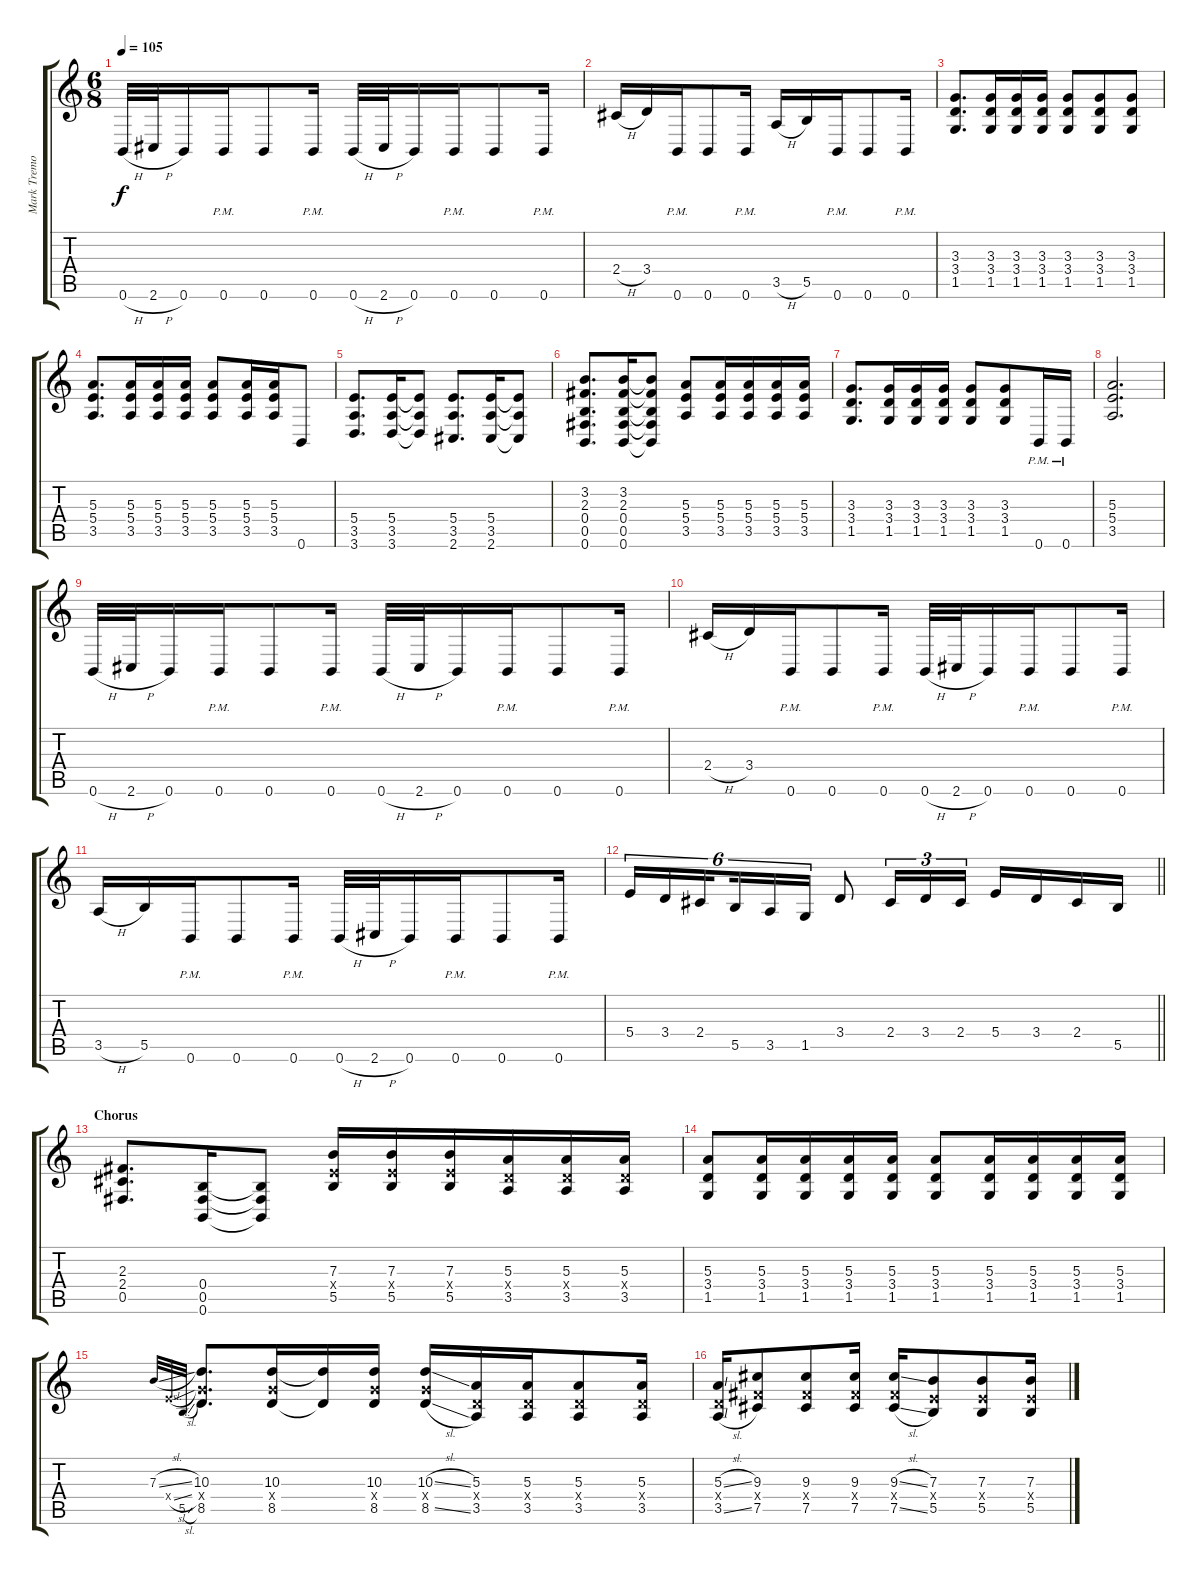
\track ("Mark Tremonti" "Mark Tremo") {instrument distortionguitar}
\staff {score tabs}
\tuning (Db4 Ab3 E3 B2 Gb2 B1) {hide}
\ts (6 8)
\tempo 105
\clef g2
\ks c
0.6{h}.32{dy f} 2.6{h}.32 0.6.16 0.6{pm}.16 0.6.8 0.6{pm}.16 0.6{h}.32 2.6{h}.32 0.6.16 0.6{pm}.16 0.6.8 0.6{pm}.16 |
2.4{h}.16 3.4.16 0.6{pm}.16 0.6.8 0.6{pm}.16 3.5{h}.16 5.5.16 0.6{pm}.16 0.6.8 0.6{pm}.16 |
(3.3 3.4 1.5).8{d} (3.3 3.4 1.5).16 (3.3 3.4 1.5).16 (3.3 3.4 1.5).16 (3.3 3.4 1.5).8 (3.3 3.4 1.5).8 (3.3 3.4 1.5).8 |
(5.3 5.4 3.5).8{d} (5.3 5.4 3.5).16 (5.3 5.4 3.5).16 (5.3 5.4 3.5).16 (5.3 5.4 3.5).8 (5.3 5.4 3.5).16 (5.3 5.4 3.5).16 0.6.8 |
(5.4 3.5 3.6).8{d} (5.4 3.5 3.6).16 (5.4{t} 3.5{t} 3.6{t}).8 (5.4 3.5 2.6).8{d} (5.4 3.5 2.6).16 (5.4{t} 3.5{t} 2.6{t}).8 |
(3.2 2.3 0.4 0.5 0.6).8{d} (3.2 2.3 0.4 0.5 0.6).16 (3.2{t} 2.3{t} 0.4{t} 0.5{t} 0.6{t}).8 (5.3 5.4 3.5).8 (5.3 5.4 3.5).16 (5.3 5.4 3.5).16 (5.3 5.4 3.5).16 (5.3 5.4 3.5).16 |
(3.3 3.4 1.5).8{d} (3.3 3.4 1.5).16 (3.3 3.4 1.5).16 (3.3 3.4 1.5).16 (3.3 3.4 1.5).8 (3.3 3.4 1.5).8 0.6{pm}.16 0.6{pm}.16 |
(5.3 5.4 3.5).2{d} |
0.6{h}.32 2.6{h}.32 0.6.16 0.6{pm}.16 0.6.8 0.6{pm}.16 0.6{h}.32 2.6{h}.32 0.6.16 0.6{pm}.16 0.6.8 0.6{pm}.16 |
2.4{h}.16 3.4.16 0.6{pm}.16 0.6.8 0.6{pm}.16 0.6{h}.32 2.6{h}.32 0.6.16 0.6{pm}.16 0.6.8 0.6{pm}.16 |
3.5{h}.16 5.5.16 0.6{pm}.16 0.6.8 0.6{pm}.16 0.6{h}.32 2.6{h}.32 0.6.16 0.6{pm}.16 0.6.8 0.6{pm}.16 |
\barLineRight lightlight
5.4.16{tu (6 4)} 3.4.16{tu (6 4)} 2.4.16{tu (6 4) beam splitsecondary} 5.5.16{tu (6 4)} 3.5.16{tu (6 4)} 1.5.16{tu (6 4)} 3.4.8 2.4.16{tu (3 2)} 3.4.16{tu (3 2)} 2.4.16{tu (3 2) beam splitsecondary} 5.4.16 3.4.16 2.4.16 5.5.16 |
\section ("" "Chorus")
(2.3 2.4 0.5).8{d} (0.4 0.5 0.6).16 (0.4{t} 0.5{t} 0.6{t}).8 (7.3 5.4{x} 5.5).16 (7.3 5.4{x} 5.5).16 (7.3 5.4{x} 5.5).16 (5.3 3.4{x} 3.5).16 (5.3 3.4{x} 3.5).16 (5.3 3.4{x} 3.5).16 |
(5.3 3.4 1.5).8 (5.3 3.4 1.5).16 (5.3 3.4 1.5).16 (5.3 3.4 1.5).16 (5.3 3.4 1.5).16 (5.3 3.4 1.5).8 (5.3 3.4 1.5).16 (5.3 3.4 1.5).16 (5.3 3.4 1.5).16 (5.3 3.4 1.5).16 |
7.3{sl}.32{gr onbeat} 5.4{sl x}.32{gr onbeat} 5.5{sl}.32{gr onbeat} (10.3 8.4{x} 8.5).8{d} (10.3 8.4{x} 8.5).16 (10.3{t} 8.5{t}).16 (10.3 8.4{x} 8.5).16 (10.3{sl} 8.4{x} 8.5{sl}).16 (5.3 3.4{x} 3.5).16 (5.3 3.4{x} 3.5).16 (5.3 3.4{x} 3.5).8 (5.3 3.4{x} 3.5).16 |
(5.3{sl} 3.4{x} 3.5{sl}).16 (9.3 7.4{x} 7.5).8 (9.3 7.4{x} 7.5).8 (9.3 7.4{x} 7.5).16 (9.3{sl} 7.4{x} 7.5{sl}).16 (7.3 5.4{x} 5.5).8 (7.3 5.4{x} 5.5).8 (7.3 5.4{x} 5.5).16
